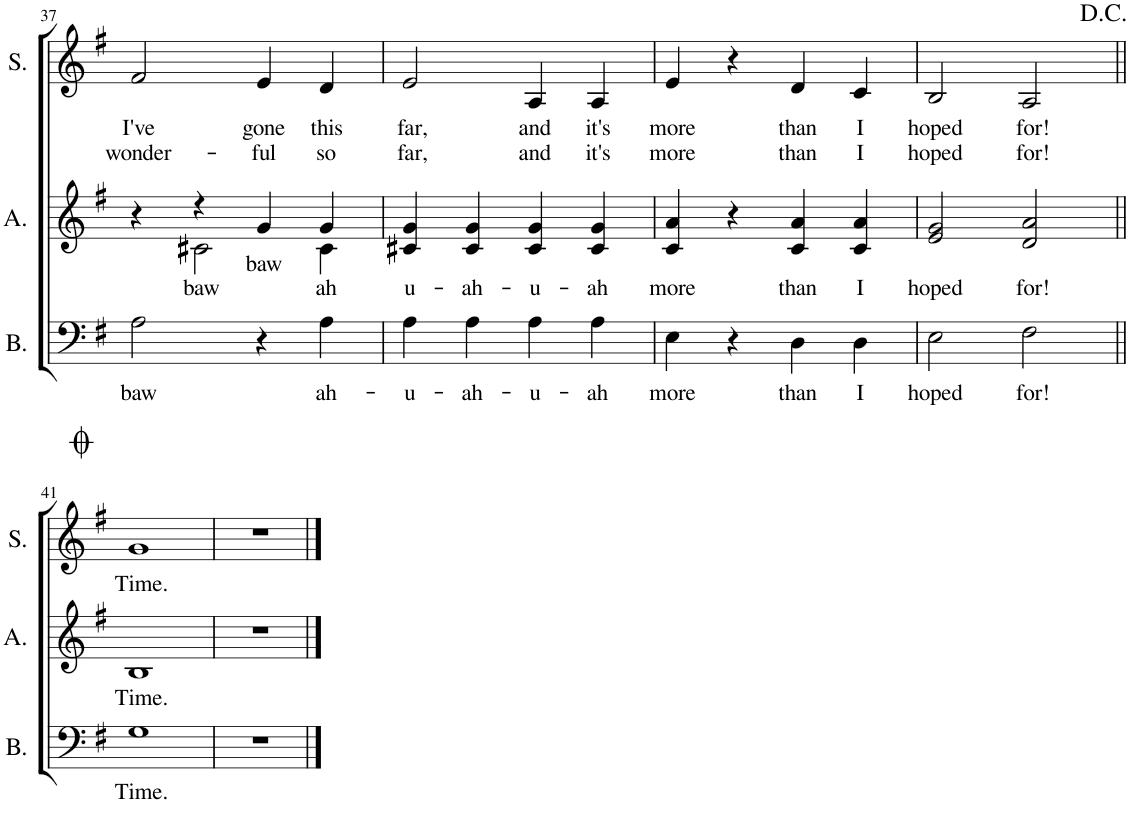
**kern	**text	**kern	**text	**kern	**text	**text
*part3	*part3	*part2	*part2	*part1	*part1	*part1
*staff3	*staff3	*staff2	*staff2	*staff1	*staff1	*staff1
*I"Bass	*	*I"Alto	*	*I"Soprano	*	*
*I'B.	*	*I'A.	*	*I'S.	*	*
!!LO:PB:g=z
*clefF4	*	*clefG2	*	*clefG2	*	*
*k[f#]	*	*k[f#]	*	*k[f#]	*	*
*M4/4	*	*M4/4	*	*M4/4	*	*
=37	=37	=37	=37	=37	=37	=37
!	!LO:LY:b	!	!	!	!LO:LY:b	!LO:LY:b
*	*	*^	*	*	*	*
2A\	baw	4r	4ryy	.	2f#/	I've	wonder-
!	!	!	!	!LO:LY:b	!	!	!
.	.	4r	2c#X\	baw	.	.	.
!	!	!	!	!LO:LY:b	!	!LO:LY:b	!LO:LY:b
4r	.	4g/	.	baw	4e/	gone	-ful
!	!LO:LY:b	!	!	!LO:LY:b	!	!LO:LY:b	!LO:LY:b
4A\	ah-	4g/	4c#\	ah	4d/	this	so
=38	=38	=38	=38	=38	=38	=38	=38
!	!LO:LY:b	!	!	!LO:LY:b	!	!LO:LY:b	!LO:LY:b
*	*	*v	*v	*	*	*	*
4A\	-u-	4c#X/ 4g/	u-	2e/	far,	far,
!	!LO:LY:b	!	!LO:LY:b	!	!	!
4A\	-ah-	4c#/ 4g/	-ah-	.	.	.
!	!LO:LY:b	!	!LO:LY:b	!	!LO:LY:b	!LO:LY:b
4A\	-u-	4c#/ 4g/	-u-	4A/	and	and
!	!LO:LY:b	!	!LO:LY:b	!	!LO:LY:b	!LO:LY:b
4A\	-ah	4c#/ 4g/	-ah	4A/	it's	it's
=39	=39	=39	=39	=39	=39	=39
!	!LO:LY:b	!	!LO:LY:b	!	!LO:LY:b	!LO:LY:b
4E\	more	4c/ 4a/	more	4e/	more	more
4r	.	4r	.	4r	.	.
!	!LO:LY:b	!	!LO:LY:b	!	!LO:LY:b	!LO:LY:b
4D\	than	4c/ 4a/	than	4d/	than	than
!	!LO:LY:b	!	!LO:LY:b	!	!LO:LY:b	!LO:LY:b
4D\	I	4c/ 4a/	I	4c/	I	I
=40	=40	=40	=40	=40	=40	=40
!	!LO:LY:b	!	!LO:LY:b	!	!LO:LY:b	!LO:LY:b
2E\	hoped	2e/ 2g/	hoped	2B/	hoped	hoped
!	!LO:LY:b	!	!LO:LY:b	!	!LO:LY:b	!LO:LY:b
2F#\	for!	2d/ 2a/	for!	2A/	for!	for!
!!LO:LB:g=z
=41||	=41||	=41||	=41||	=41||	=41||	=41||
!	!LO:LY:b	!	!LO:LY:b	!	!LO:LY:b	!
1G	Time.	1B	Time.	1g	Time.	.
=42	=42	=42	=42	=42	=42	=42
1r	.	1r	.	1r	.	.
==	==	==	==	==	==	==
*-	*-	*-	*-	*-	*-	*-
